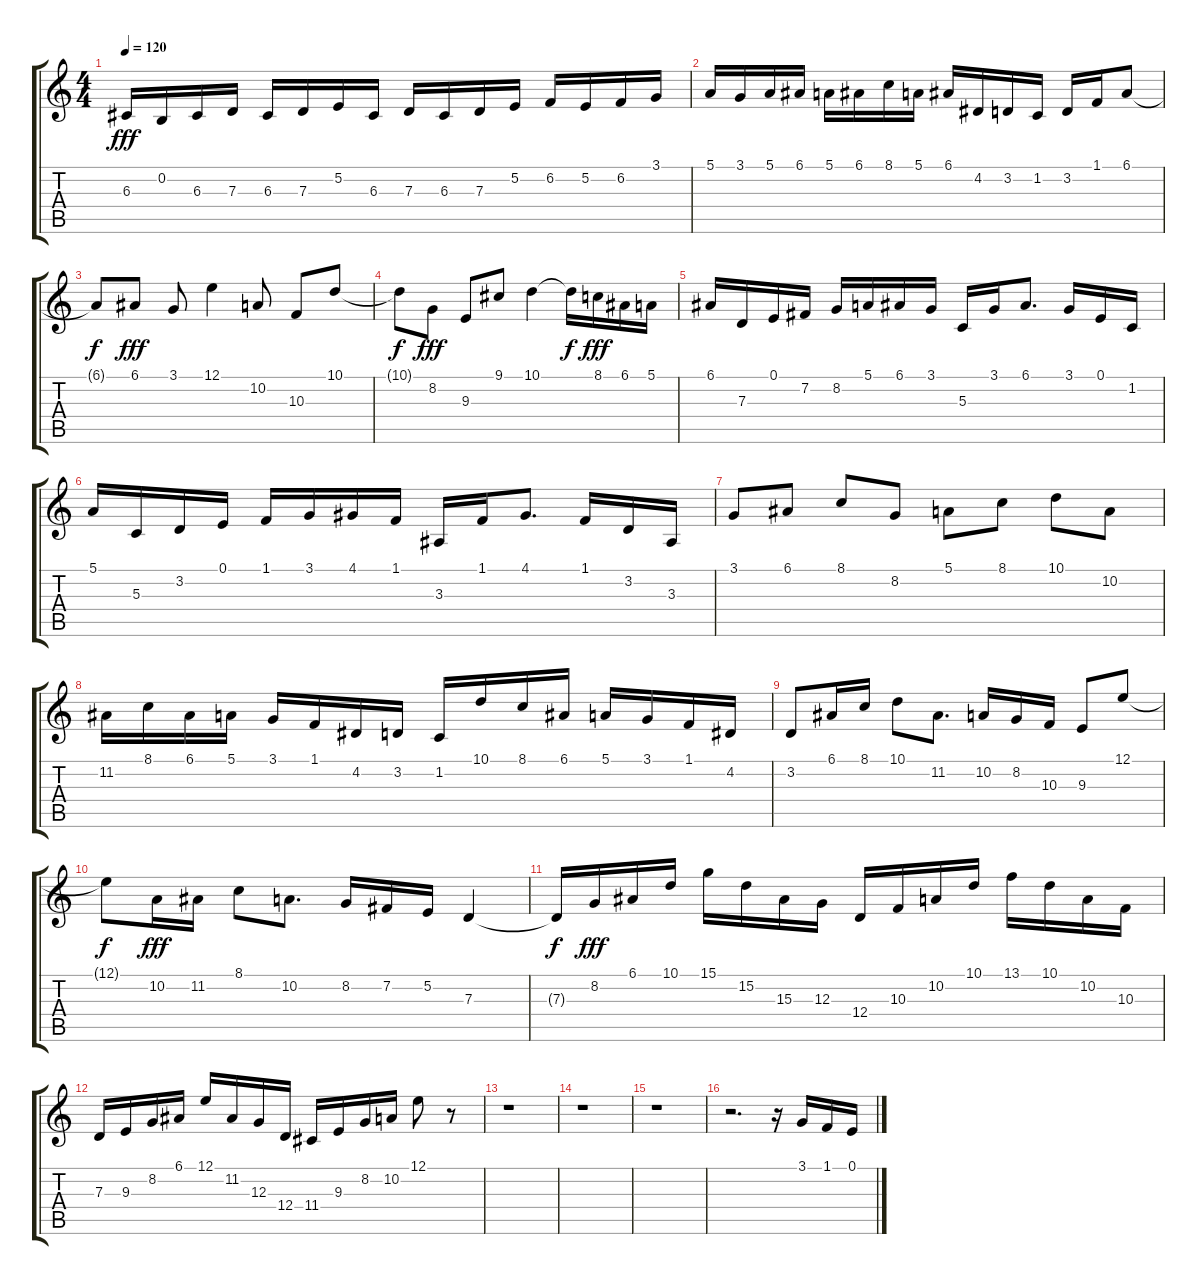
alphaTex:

\track "" {instrument violin}
\staff {score tabs}
\tuning (E4 B3 G3 D3 A2 E2) {hide}
\ts (4 4)
\tempo 120
\clef g2
\ks c
6.3.16{dy fff} 0.2.16 6.3.16 7.3.16 6.3.16 7.3.16 5.2.16 6.3.16 7.3.16 6.3.16 7.3.16 5.2.16 6.2.16 5.2.16 6.2.16 3.1.16 |
5.1.16 3.1.16 5.1.16 6.1.16 5.1.16 6.1.16 8.1.16 5.1.16 6.1.16 4.2.16 3.2.16 1.2.16 3.2.16 1.1.16 6.1.8 |
6.1{t}.8{dy f} 6.1.8{dy fff} 3.1.8 12.1.4 10.2.8 10.3.8 10.1.8 |
10.1{t}.8{dy f} 8.2.8{dy fff} 9.3.8 9.1.8 10.1.4 10.1{t}.16{dy f} 8.1.16{dy fff} 6.1.16 5.1.16 |
6.1.16 7.3.16 0.1.16 7.2.16 8.2.16 5.1.16 6.1.16 3.1.16 5.3.16 3.1.16 6.1.8{d} 3.1.16 0.1.16 1.2.16 |
5.1.16 5.3.16 3.2.16 0.1.16 1.1.16 3.1.16 4.1.16 1.1.16 3.3.16 1.1.16 4.1.8{d} 1.1.16 3.2.16 3.3.16 |
3.1.8 6.1.8 8.1.8 8.2.8 5.1.8 8.1.8 10.1.8 10.2.8 |
11.2.16 8.1.16 6.1.16 5.1.16 3.1.16 1.1.16 4.2.16 3.2.16 1.2.16 10.1.16 8.1.16 6.1.16 5.1.16 3.1.16 1.1.16 4.2.16 |
3.2.8 6.1.16 8.1.16 10.1.8 11.2.8{d} 10.2.16 8.2.16 10.3.16 9.3.8 12.1.8 |
12.1{t}.8{dy f} 10.2.16{dy fff} 11.2.16 8.1.8 10.2.8{d} 8.2.16 7.2.16 5.2.16 7.3.4 |
7.3{t}.16{dy f} 8.2.16{dy fff} 6.1.16 10.1.16 15.1.16 15.2.16 15.3.16 12.3.16 12.4.16 10.3.16 10.2.16 10.1.16 13.1.16 10.1.16 10.2.16 10.3.16 |
7.3.16 9.3.16 8.2.16 6.1.16 12.1.16 11.2.16 12.3.16 12.4.16 11.4.16 9.3.16 8.2.16 10.2.16 12.1.8 r.8 |
r.1 |
r.1 |
r.1 |
r.2{d} r.16 3.1.16 1.1.16 0.1.16
